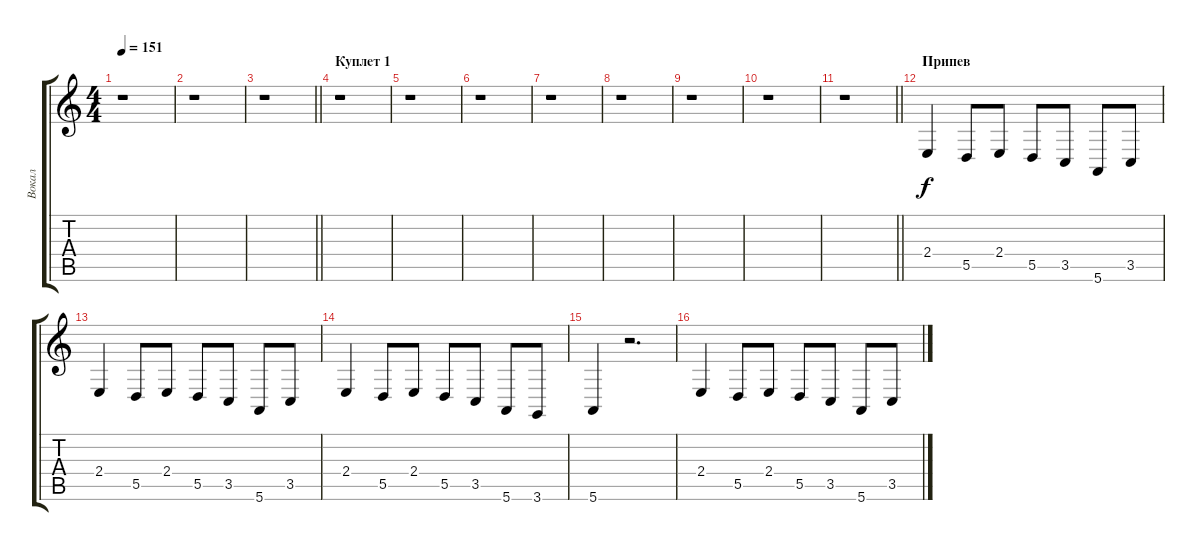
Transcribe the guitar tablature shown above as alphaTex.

\track ("Вокал" "Вокал") {instrument tenorsax}
\staff {score tabs}
\tuning (E4 B3 G3 D3 A2 E2) {hide}
\ts (4 4)
\tempo 151
\clef g2
\ks c
r.1{dy f} |
r.1 |
\barLineRight lightlight
r.1 |
\section ("" "Куплет 1")
r.1 |
r.1 |
r.1 |
r.1 |
r.1 |
r.1 |
r.1 |
\barLineRight lightlight
r.1 |
\section ("" "Припев")
2.4.4 5.5.8 2.4.8 5.5.8 3.5.8 5.6.8 3.5.8 |
2.4.4 5.5.8 2.4.8 5.5.8 3.5.8 5.6.8 3.5.8 |
2.4.4 5.5.8 2.4.8 5.5.8 3.5.8 5.6.8 3.6.8 |
5.6.4 r.2{d} |
2.4.4 5.5.8 2.4.8 5.5.8 3.5.8 5.6.8 3.5.8
